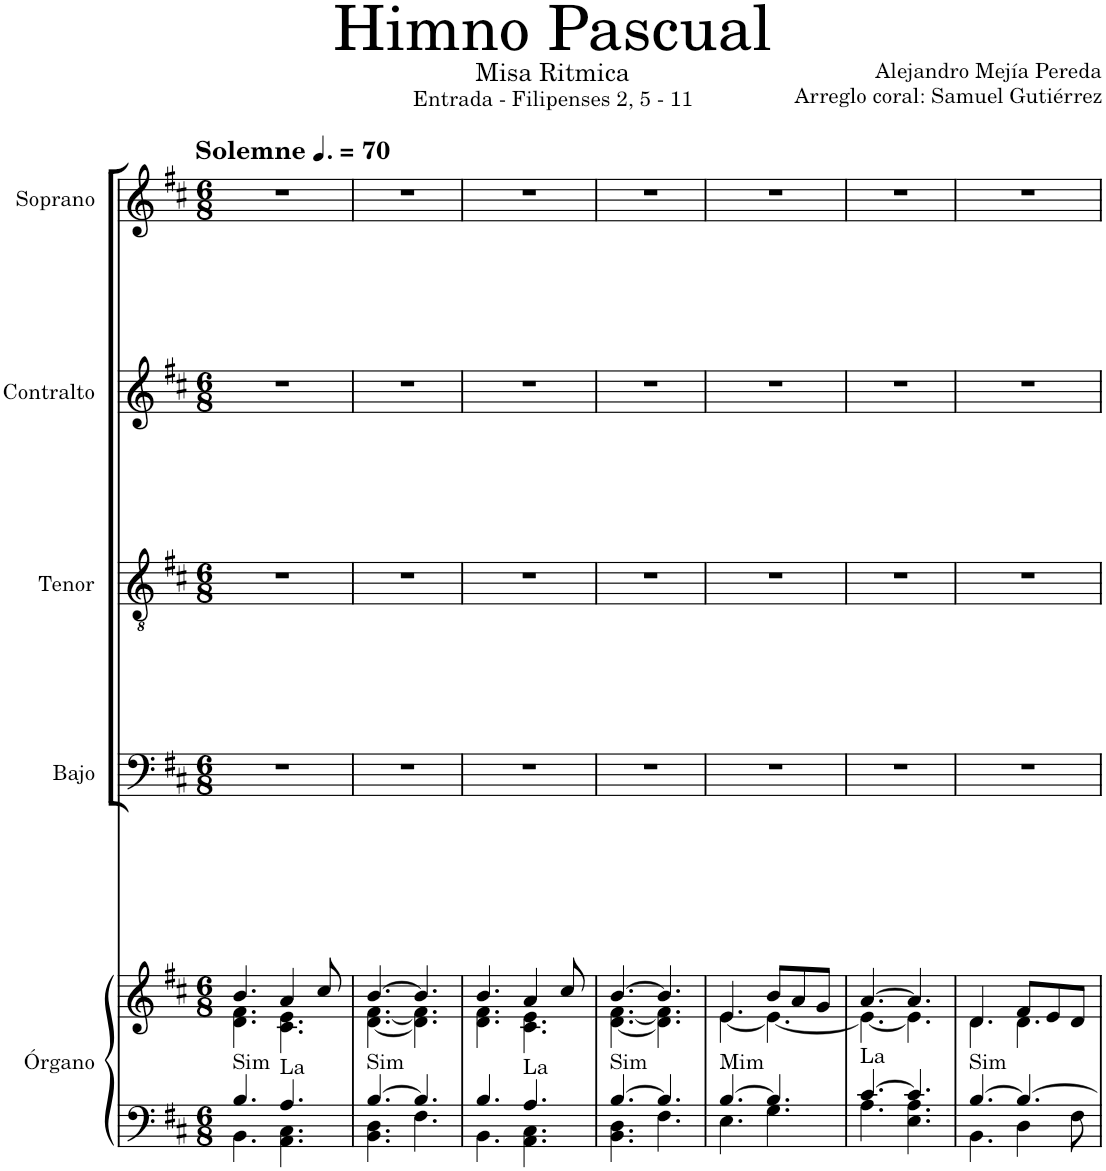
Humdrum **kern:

**kern	**kern	**harte	**kern	**kern	**kern	**kern
*part5	*part5	*part5	*part4	*part3	*part2	*part1
*staff6	*staff5	*	*staff4	*staff3	*staff2	*staff1
*I"Órgano	*	*	*I"Bajo	*I"Tenor	*I"Contralto	*I"Soprano
*	*	*	*I'B.	*I'T.	*I'C.	*I'S.
*clefF4	*clefG2	*	*clefF4	*clefGv2	*clefG2	*clefG2
*k[f#c#]	*k[f#c#]	*	*k[f#c#]	*k[f#c#]	*k[f#c#]	*k[f#c#]
*M6/8	*M6/8	*	*M6/8	*M6/8	*M6/8	*M6/8
*MM105	*MM105	*	*MM105	*MM105	*MM105	*MM105
=1	=1	=1	=1	=1	=1	=1
*^	*^	*	*	*	*	*
!	!	!	!	!LO:H:kt=Sim	!	!	!	!LO:TX:a:B:t=Solemne
4.B/	4.BB\	4.b/	4.d\ 4.f#\	N	2.r	2.r	2.r	2.r
!	!	!	!	!LO:H:kt=La	!	!	!	!
4.A/	4.AA\ 4.C#\	4a/	4.c#\ 4.e\	N	.	.	.	.
.	.	8cc#/	.	.	.	.	.	.
=2	=2	=2	=2	=2	=2	=2	=2	=2
!	!	!	!	!LO:H:kt=Sim	!	!	!	!
[4.B/	4.BB\ 4.D\	[4.b/	[4.d\ [4.f#\	N	2.r	2.r	2.r	2.r
4.B/]	4.F#\	4.b/]	4.d\] 4.f#\]	.	.	.	.	.
=3	=3	=3	=3	=3	=3	=3	=3	=3
4.B/	4.BB\	4.b/	4.d\ 4.f#\	.	2.r	2.r	2.r	2.r
!	!	!	!	!LO:H:kt=La	!	!	!	!
4.A/	4.AA\ 4.C#\	4a/	4.c#\ 4.e\	N	.	.	.	.
.	.	8cc#/	.	.	.	.	.	.
=4	=4	=4	=4	=4	=4	=4	=4	=4
!	!	!	!	!LO:H:kt=Sim	!	!	!	!
[4.B/	4.BB\ 4.D\	[4.b/	[4.d\ [4.f#\	N	2.r	2.r	2.r	2.r
4.B/]	4.F#\	4.b/]	4.d\] 4.f#\]	.	.	.	.	.
=5	=5	=5	=5	=5	=5	=5	=5	=5
!	!	!	!	!LO:H:kt=Mim	!	!	!	!
[4.B/	4.E\	4.e/	[4.e\	N	2.r	2.r	2.r	2.r
4.B/]	4.G\	8b/L	4.e\_	.	.	.	.	.
.	.	8a/	.	.	.	.	.	.
.	.	8g/J	.	.	.	.	.	.
=6	=6	=6	=6	=6	=6	=6	=6	=6
!	!	!	!	!LO:H:kt=La	!	!	!	!
[4.c#/	4.A\	[4.a/	4.e\_	N	2.r	2.r	2.r	2.r
4.c#/]	4.E\ 4.A\	4.a/]	4.e\]	.	.	.	.	.
=7	=7	=7	=7	=7	=7	=7	=7	=7
!	!	!	!	!LO:H:kt=Sim	!	!	!	!
[4.B/	4.BB\	4.d/	4.d\	N	2.r	2.r	2.r	2.r
4.B/_	4D\	8f#/L	4.d\	.	.	.	.	.
.	.	8e/	.	.	.	.	.	.
.	8F#\	8d/J	.	.	.	.	.	.
*v	*v	*	*	*	*	*	*	*
*	*v	*v	*	*	*	*	*
=	=	=	=	=	=	=
*-	*-	*-	*-	*-	*-	*-
